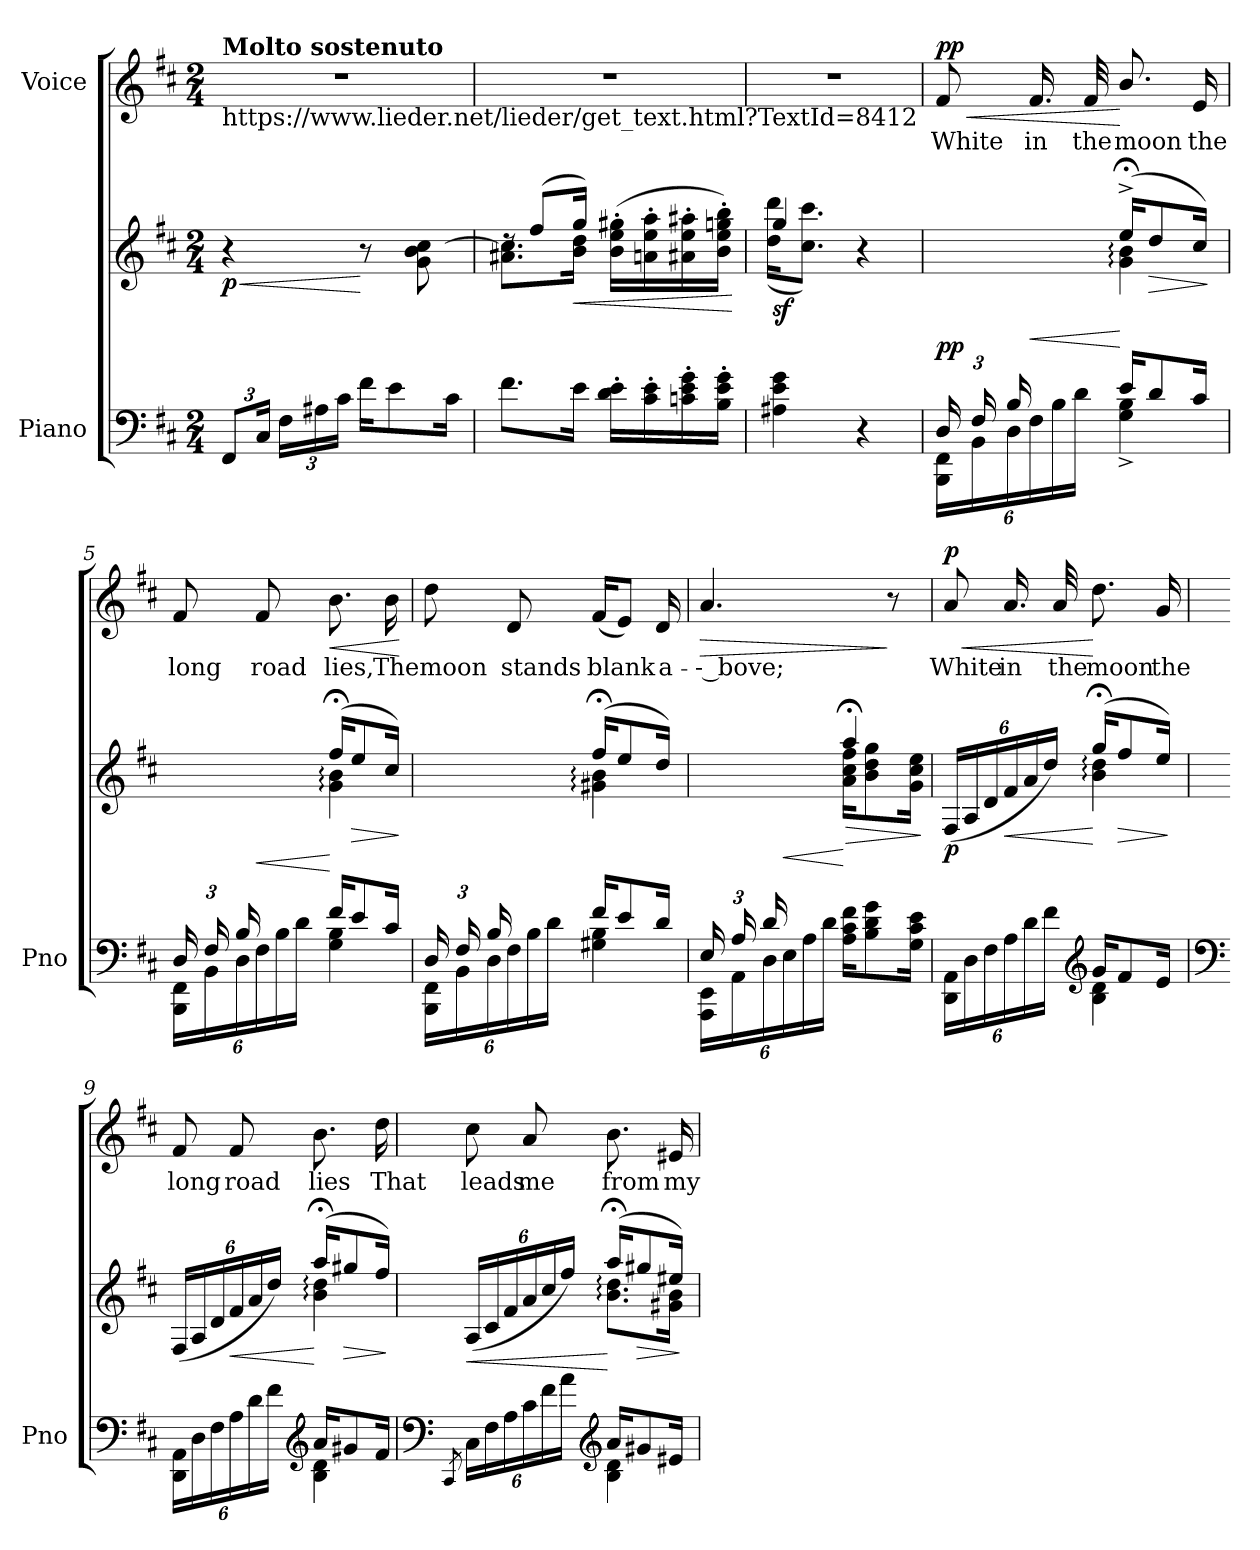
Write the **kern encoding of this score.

**kern	**kern	**dynam	**kern	**text	**dynam
*part2	*part2	*part2	*part1	*part1	*part1
*staff3	*staff2	*staff2/3	*staff1	*staff1	*staff1
*I"Piano	*	*	*I"Voice	*	*
*I'Pno	*	*	*	*	*
*clefF4	*clefG2	*	*clefG2	*	*
*k[f#c#]	*k[f#c#]	*	*k[f#c#]	*	*
*M2/4	*M2/4	*	*M2/4	*	*
*Xbrackettup	*	*	*	*	*
=1	=1	=1	=1	=1	=1
!	!	!	!LO:TX:a:B:t=Molto sostenuto	!	!
!	!	!	!LO:TX:b:t=https&colon;//www.lieder.net/lieder/get_text.html?TextId=8412	!	!
!	!	!LO:HP:b	!	!	!
!	!	!LO:DY:n=1:b	!	!	!
12FF#/L	4r	< p	2r	.	.
24C#/Jk	.	.	.	.	.
24F#\LL	.	.	.	.	.
24A#X\	.	.	.	.	.
24c#\JJ	.	.	.	.	.
16f#\KL	8r	[	.	.	.
8e\	.	.	.	.	.
.	8g\ 8b\ [8cc#\	.	.	.	.
16c#\Jk	.	.	.	.	.
=2	=2	=2	=2	=2	=2
*	*^	*	*	*	*
8.f#\L	16rdd	8.a#X\ 8.cc#\]L	.	2r	.	.
.	(>8ff#/L	.	.	.	.	.
!	!	!	!LO:HP:b	!	!	!
16e\Jk	16gg/Jk)	16b\ 16dd\Jk	<	.	.	.
16d\' 16e\'LL	(>16b\' 16ee\' 16gg#X\'LL	4ryy	.	.	.	.
16c#\' 16e\'	16an\' 16ee\' 16aa\'	.	.	.	.	.
16cn\' 16e\' 16g\'	16a#X\' 16ee\' 16aa#X\'	.	.	.	.	.
16B\' 16e\' 16g\'JJ	16b\' 16ee\' 16ggn\' 16bb\'JJ)	.	.	.	.	.
*	*v	*v	*	*	*	*
.	.	[	.	.	.
=3	=3	=3	=3	=3	=3
*	*^	*	*	*	*
!	!	!	!LO:DY:b	!	!	!
4A#X\ 4e\ 4g\	4gg/	(>16dd\ 16ddd\KL	sf	2r	.	.
.	.	8.cc#\ 8.ccc#\J)	.	.	.	.
4r	4r	4ryy	.	.	.	.
!!LO:LB:g=z
=4	=4	=4	=4	=4	=4	=4
*	*	*	*	*MM52	*	*
*^	*	*	*	*	*	*
*	*^	*	*	*	*	*	*
!	!	!	!	!	!LO:DY:b	!	!LO:LY:b	!LO:HP:b
!	!	!	!	!	!	!	!	!LO:DY:n=1:a
(>24D/LL	24BBB\ 24FF#\LL	4ryy	8ryy	4ryy	pp	8f#/	White	< pp
24F#/	24BB\	.	.	.	.	.	.	.
24B/	24D\	.	.	.	.	.	.	.
*	*	*	*Xbrackettup	*	*	*	*	*
!	!	!	!	!	!LO:HP:b	!	!LO:LY:b	!
4.ryy	24F#\	.	24d\	.	<	16.f#/	in	.
.	24B\	.	24f#\	.	.	.	.	.
.	24d\JJ	.	24b\JJ)	.	.	.	.	.
!	!	!	!	!	!	!	!LO:LY:b	!
.	.	.	.	.	.	32f#/	the	.
!	!	!	!	!	!	!	!LO:LY:b	!
.	16e^/KL	4G\ 4B\	(>16ee;<^/KL	4g\: 4b\:	[	8.b/	moon	[
!	!	!	!	!	!LO:HP:b	!	!	!
.	8d/	.	8dd/	.	>	.	.	.
!	!	!	!	!	!	!	!LO:LY:b	!
.	16c#/Jk	.	16cc#/Jk)	.	.	16e/	the	.
*v	*v	*v	*	*	*	*	*	*
*	*v	*v	*	*	*	*
.	.	]	.	.	.
=5	=5	=5	=5	=5	=5
*^	*^	*	*	*	*
*	*^	*	*	*	*	*	*
!	!	!	!	!	!	!	!LO:LY:b	!
(>24D/LL	24BBB\ 24FF#\LL	4ryy	8ryy	4ryy	.	8f#/	long	.
24F#/	24BB\	.	.	.	.	.	.	.
24B/	24D\	.	.	.	.	.	.	.
!	!	!	!	!	!LO:HP:b	!	!LO:LY:b	!
4.ryy	24F#\	.	24d\	.	<	8f#/	road	.
.	24B\	.	24f#\	.	.	.	.	.
.	24d\JJ	.	24b\JJ)	.	.	.	.	.
!	!	!	!	!	!	!	!LO:LY:b	!LO:HP:b
.	16f#/KL	4G\ 4B\	(>16ff#;</KL	4g\: 4b\:	[	8.b\	lies,	<
!	!	!	!	!	!LO:HP:b	!	!	!
.	8e/	.	8ee/	.	>	.	.	.
!	!	!	!	!	!	!	!LO:LY:b	!
.	16c#/Jk	.	16cc#/Jk)	.	.	16b\	The	.
*v	*v	*v	*	*	*	*	*	*
*	*v	*v	*	*	*	*
.	.	]	.	.	[
=6	=6	=6	=6	=6	=6
*^	*^	*	*	*	*
*	*^	*	*	*	*	*	*
!	!	!	!	!	!	!	!LO:LY:b	!
(>24D/LL	24BBB\ 24FF#\LL	4ryy	8ryy	4ryy	.	8dd\	moon	.
24F#/	24BB\	.	.	.	.	.	.	.
24B/	24D\	.	.	.	.	.	.	.
!	!	!	!	!	!	!	!LO:LY:b	!
4.ryy	24F#\	.	24d\	.	.	8d/	stands	.
.	24B\	.	24f#\	.	.	.	.	.
.	24d\JJ	.	24b\JJ)	.	.	.	.	.
!	!	!	!	!	!	!	!LO:LY:b	!
.	16f#/KL	4G#X\ 4B\	(>16ff#;</KL	4g#X\: 4b\:	.	(<16f#/KL	blank	.
.	8e/	.	8ee/	.	.	8e/J)	.	.
!	!	!	!	!	!	!	!LO:LY:b	!
.	16d/Jk	.	16dd/Jk)	.	.	16d/	a-	.
*	*v	*v	*	*	*	*	*	*
!!LO:LB:g=z
=7	=7	=7	=7	=7	=7	=7	=7
!	!	!	!	!	!	!LO:LY:b	!LO:HP:b
*	*	*	*	*	*^	*	*
(>24E/LL	24AAA\ 24EE\LL	8ryy	4ryy	.	4.a/	4ryy	-- bove;	>
24A/	24AA\	.	.	.	.	.	.	.
24d/	24D\	.	.	.	.	.	.	.
!	!	!	!	!LO:HP:b	!	!	!	!
4.ryy	24E\	24e\	.	<	.	.	.	.
.	24A\	24a\	.	.	.	.	.	.
.	24d\JJ	24dd\JJ)	.	.	.	.	.	.
*	*	*	*	*	*MM44	*	*	*
!	!	!	!	!LO:HP:n=1:b	!	!	!	!
.	16A\ 16c#\ 16f#\KL	4aa;<:/	16a\ 16cc#\ 16ff#\KL	[ >	.	4ryy	.	.
.	8B\ 8d\ 8g\	.	8b\ 8dd\ 8gg\	.	.	.	.	.
.	.	.	.	.	8r	.	.	]
.	16G\ 16c#\ 16e\Jk	.	16g\ 16cc#\ 16ee\Jk	.	.	.	.	.
*v	*v	*	*	*	*	*	*	*
*	*v	*v	*	*	*	*	*
.	.	]	.	.	.	.
*	*	*	*v	*v	*	*
=8	=8	=8	=8	=8	=8
*	*	*	*MM52	*	*
*^	*^	*	*^	*	*
!	!	!	!	!LO:DY:b	!	!	!LO:LY:b	!LO:HP:b
!	!	!	!	!	!	!	!	!LO:DY:n=1:a
*	*	*	*	*	*v	*v	*	*
24DD\ 24AA\LL	4ryy	(<24F#/LL	4ryy	p	8a/	White	< p
24D\	.	24A/	.	.	.	.	.
24F#\	.	24d/	.	.	.	.	.
!	!	!	!	!LO:HP:b	!	!LO:LY:b	!
24A\	.	24f#/	.	<	16.a/	in	.
24d\	.	24a/	.	.	.	.	.
24f#\JJ	.	24dd/JJ)	.	.	.	.	.
!	!	!	!	!	!	!LO:LY:b	!
.	.	.	.	.	32a/	the	.
*clefG2	*	*	*	*	*	*	*
!	!	!	!	!	!	!LO:LY:b	!
16g/KL	4B\ 4d\	(>16gg;</KL	4b\: 4dd\:	[	8.dd\	moon	[
!	!	!	!	!LO:HP:b	!	!	!
8f#/	.	8ff#/	.	>	.	.	.
!	!	!	!	!	!	!LO:LY:b	!
16e/Jk	.	16ee/Jk)	.	.	16g/	the	.
*v	*v	*	*	*	*	*	*
*	*v	*v	*	*	*	*
.	.	]	.	.	.
=9	=9	=9	=9	=9	=9
*clefF4	*	*	*	*	*
*^	*^	*	*	*	*
!	!	!	!	!	!	!LO:LY:b	!
24DD\ 24AA\LL	4ryy	(<24F#/LL	4ryy	.	8f#/	long	.
24D\	.	24A/	.	.	.	.	.
24F#\	.	24d/	.	.	.	.	.
!	!	!	!	!LO:HP:b	!	!LO:LY:b	!
24A\	.	24f#/	.	<	8f#/	road	.
24d\	.	24a/	.	.	.	.	.
24f#\JJ	.	24dd/JJ)	.	.	.	.	.
*clefG2	*	*	*	*	*	*	*
!	!	!	!	!	!	!LO:LY:b	!
16a/KL	4B\ 4d\	(>16aa;</KL	4b\: 4dd\:	[	8.b\	lies	.
!	!	!	!	!LO:HP:b	!	!	!
8g#X/	.	8gg#X/	.	>	.	.	.
!	!	!	!	!	!	!LO:LY:b	!
16f#/Jk	.	16ff#/Jk)	.	.	16dd\	That	.
*v	*v	*	*	*	*	*	*
*	*v	*v	*	*	*	*
.	.	]	.	.	.
!!LO:PB:g=z
=10	=10	=10	=10	=10	=10
*clefF4	*	*	*	*	*
8qCC#/	.	.	.	.	.
*^	*	*	*	*	*
!	!	!	!LO:HP:b	!	!LO:LY:b	!
*	*	*^	*	*	*	*
24C#\LL	4ryy	(<24A/LL	4ryy	<	8cc#\	leads	.
24F#\	.	24c#/	.	.	.	.	.
24A\	.	24f#/	.	.	.	.	.
!	!	!	!	!	!	!LO:LY:b	!
24c#\	.	24a/	.	.	8a/	me	.
24f#\	.	24cc#/	.	.	.	.	.
24a\JJ	.	24ff#/JJ)	.	.	.	.	.
*clefG2	*	*	*	*	*	*	*
!	!	!	!	!	!	!LO:LY:b	!
16a/KL	4B\ 4d\	(>16aa;</KL	8.b\: 8.dd\:L	[	8.b\	from	.
!	!	!	!	!LO:HP:b	!	!	!
8g#X/	.	8gg#X/	.	>	.	.	.
!	!	!	!	!	!	!LO:LY:b	!
16e#X/Jk	.	16ee#X/Jk)	16g#X\ 16b\Jk	.	16e#X/	my	.
*v	*v	*	*	*	*	*	*
*	*v	*v	*	*	*	*
.	.	]	.	.	.
=	=	=	=	=	=
*-	*-	*-	*-	*-	*-
